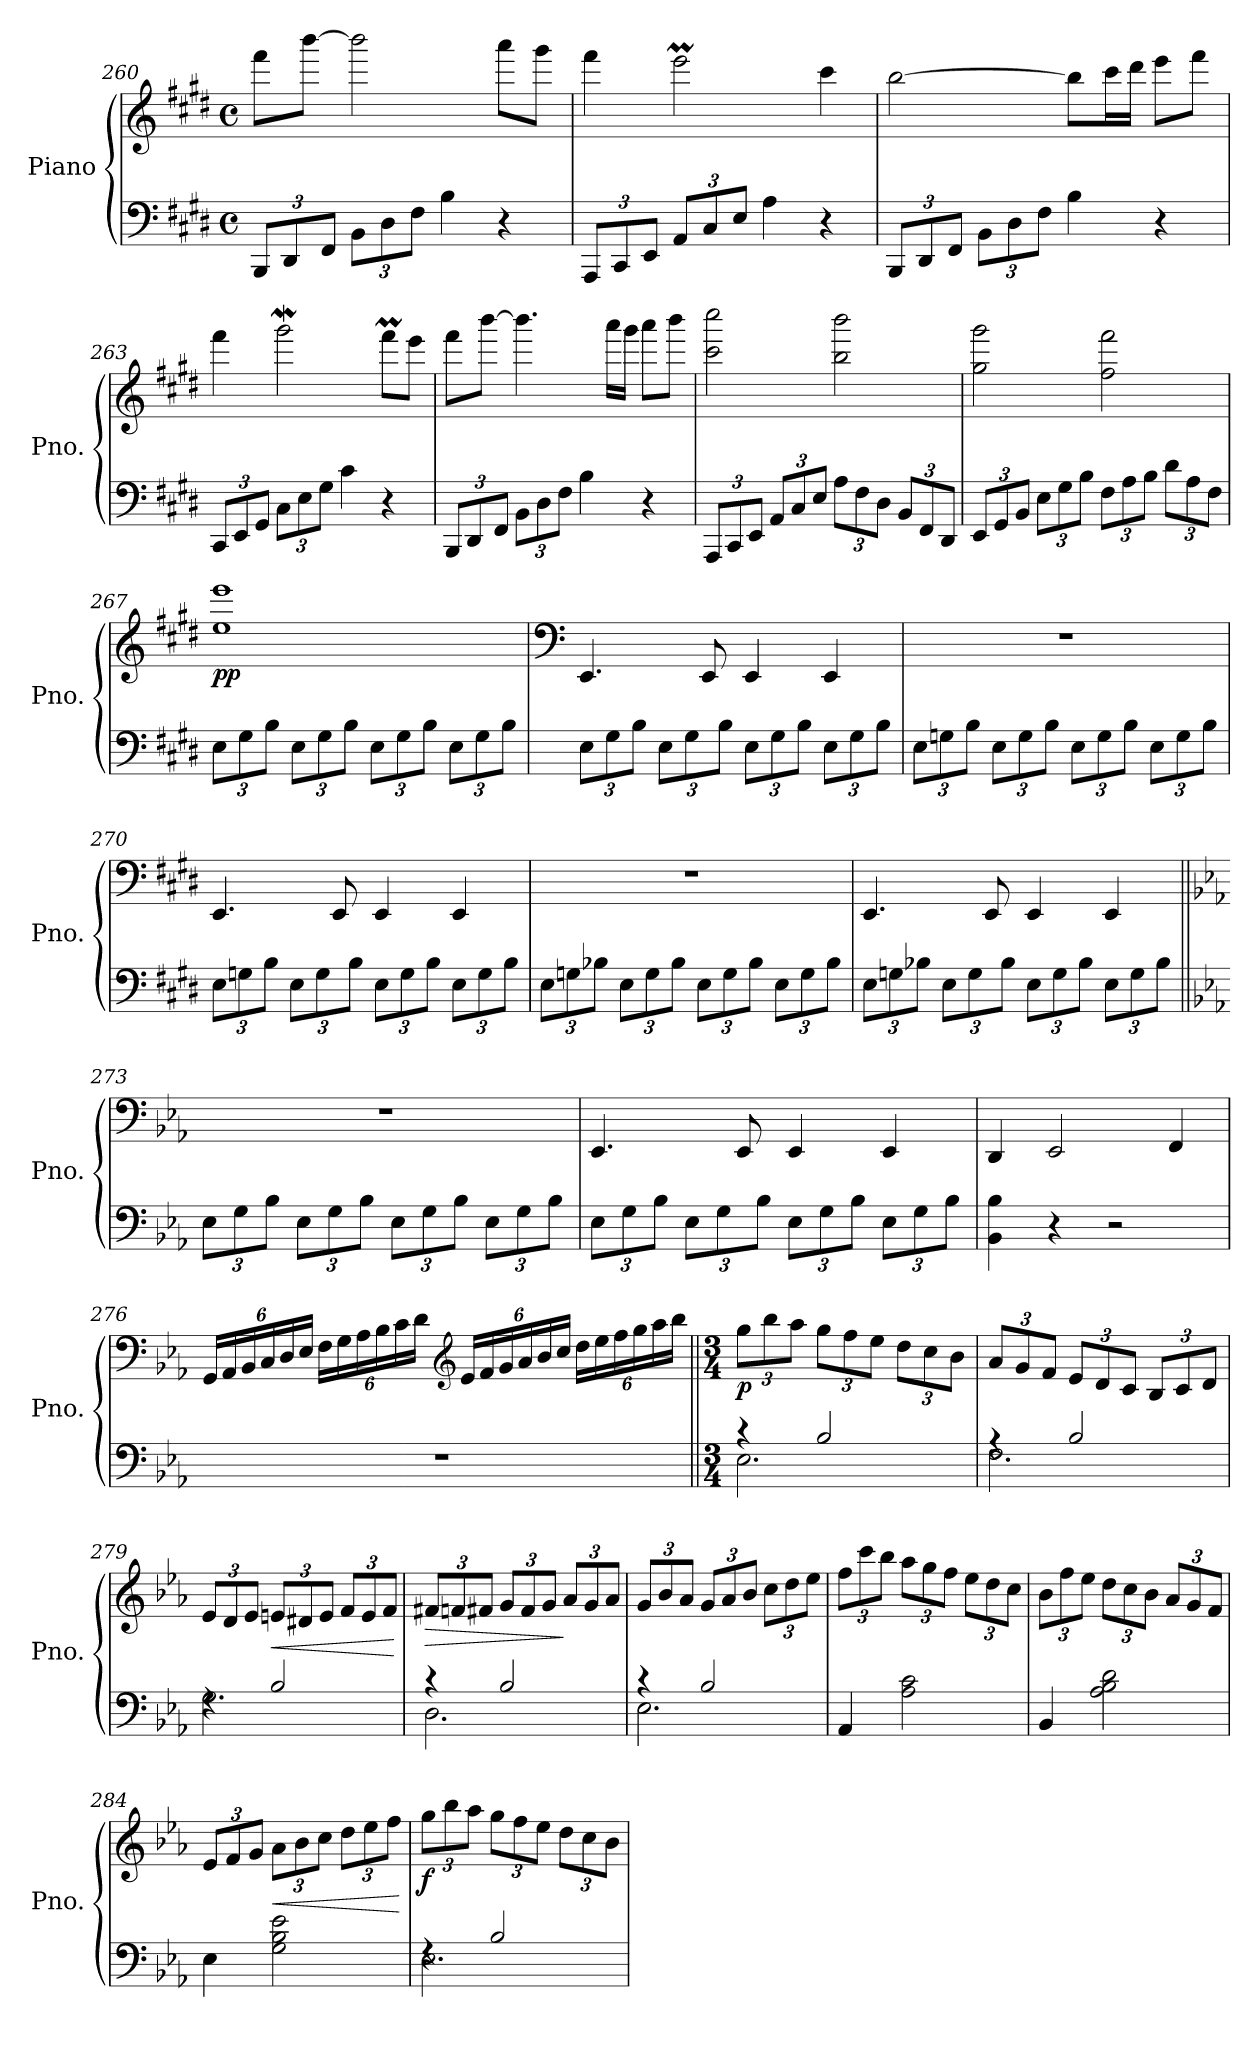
**kern	**kern	**dynam
*part1	*part1	*part1
*staff2	*staff1	*staff1/2
*I"Piano	*	*
*I'Pno.	*	*
*clefF4	*clefG2	*
*k[f#c#g#d#]	*k[f#c#g#d#]	*
*M4/4	*M4/4	*
*met(c)	*met(c)	*
*Xbrackettup	*	*
=260	=260	=260
12BBB/L	8fff#\L	.
12DD#/	.	.
.	[8bbb\J	.
12FF#/J	.	.
12BB\L	2bbb\]	.
12D#\	.	.
12F#\J	.	.
4B\	.	.
4r	8aaa\L	.
.	8ggg#\J	.
!!LO:PB:g=z
=261	=261	=261
12AAA/L	4fff#\	.
12CC#/	.	.
12EE/J	.	.
12AA/L	2eeeM\	.
12C#/	.	.
12E/J	.	.
4A\	.	.
4r	4ccc#\	.
=262	=262	=262
12BBB/L	[2bb\	.
12DD#/	.	.
12FF#/J	.	.
12BB\L	.	.
12D#\	.	.
12F#\J	.	.
4B\	8bb\L]	.
.	16ccc#\L	.
.	16ddd#\JJ	.
4r	8eee\L	.
.	8fff#\J	.
=263	=263	=263
12CC#/L	4fff#\	.
12EE/	.	.
12GG#/J	.	.
12C#\L	2ggg#W\	.
12E\	.	.
12G#\J	.	.
4c#\	.	.
4r	8fff#M\L	.
.	8eee\J	.
=264	=264	=264
12BBB/L	8fff#\L	.
12DD#/	.	.
.	[8bbb\J	.
12FF#/J	.	.
12BB\L	4.bbb\]	.
12D#\	.	.
12F#\J	.	.
4B\	.	.
.	16aaa\LL	.
.	16ggg#\JJ	.
4r	8aaa\L	.
.	8bbb\J	.
!!LO:LB:g=z
=265	=265	=265
12AAA/L	2ccc#\ 2cccc#\	.
12CC#/	.	.
12EE/J	.	.
12AA/L	.	.
12C#/	.	.
12E/J	.	.
12A\L	2bb\ 2bbb\	.
12F#\	.	.
12D#\J	.	.
12BB/L	.	.
12FF#/	.	.
12DD#/J	.	.
=266	=266	=266
12EE/L	2gg#\ 2ggg#\	.
12GG#/	.	.
12BB/J	.	.
12E\L	.	.
12G#\	.	.
12B\J	.	.
12F#\L	2ff#\ 2fff#\	.
12A\	.	.
12B\J	.	.
12d#\L	.	.
12A\	.	.
12F#\J	.	.
=267	=267	=267
!	!	!LO:DY:b
12E\L	1ee 1eee	pp
12G#\	.	.
12B\J	.	.
12E\L	.	.
12G#\	.	.
12B\J	.	.
12E\L	.	.
12G#\	.	.
12B\J	.	.
12E\L	.	.
12G#\	.	.
12B\J	.	.
=268	=268	=268
*	*clefF4	*
12E\L	4.EE/	.
12G#\	.	.
12B\J	.	.
12E\L	.	.
12G#\	.	.
.	8EE/	.
12B\J	.	.
12E\L	4EE/	.
12G#\	.	.
12B\J	.	.
12E\L	4EE/	.
12G#\	.	.
12B\J	.	.
!!LO:LB:g=z
=269	=269	=269
12E\L	1r	.
12Gn\	.	.
12B\J	.	.
12E\L	.	.
12G\	.	.
12B\J	.	.
12E\L	.	.
12G\	.	.
12B\J	.	.
12E\L	.	.
12G\	.	.
12B\J	.	.
=270	=270	=270
12E\L	4.EE/	.
12Gn\	.	.
12B\J	.	.
12E\L	.	.
12G\	.	.
.	8EE/	.
12B\J	.	.
12E\L	4EE/	.
12G\	.	.
12B\J	.	.
12E\L	4EE/	.
12G\	.	.
12B\J	.	.
=271	=271	=271
12E\L	1r	.
12Gn\	.	.
12B-X\J	.	.
12E\L	.	.
12G\	.	.
12B-\J	.	.
12E\L	.	.
12G\	.	.
12B-\J	.	.
12E\L	.	.
12G\	.	.
12B-\J	.	.
!!LO:LB:g=z
=272	=272	=272
12E\L	4.EE/	.
12Gn\	.	.
12B-X\J	.	.
12E\L	.	.
12G\	.	.
.	8EE/	.
12B-\J	.	.
12E\L	4EE/	.
12G\	.	.
12B-\J	.	.
12E\L	4EE/	.
12G\	.	.
12B-\J	.	.
=273||	=273||	=273||
*k[b-e-a-]	*k[b-e-a-]	*
12E-\L	1r	.
12G\	.	.
12B-\J	.	.
12E-\L	.	.
12G\	.	.
12B-\J	.	.
12E-\L	.	.
12G\	.	.
12B-\J	.	.
12E-\L	.	.
12G\	.	.
12B-\J	.	.
=274	=274	=274
12E-\L	4.EE-/	.
12G\	.	.
12B-\J	.	.
12E-\L	.	.
12G\	.	.
.	8EE-/	.
12B-\J	.	.
12E-\L	4EE-/	.
12G\	.	.
12B-\J	.	.
12E-\L	4EE-/	.
12G\	.	.
12B-\J	.	.
=275	=275	=275
4BB-\ 4B-\	4DD/	.
4r	2EE-/	.
2r	.	.
.	4FF/	.
!!LO:LB:g=z
=276	=276	=276
*	*Xbrackettup	*
1r	24GG/LL	.
.	24AA-/	.
.	24BB-/	.
.	24C/	.
.	24D/	.
.	24E-/JJ	.
.	24F\LL	.
.	24G\	.
.	24A-\	.
.	24B-\	.
.	24c\	.
.	24d\JJ	.
*	*clefG2	*
.	24e-/LL	.
.	24f/	.
.	24g/	.
.	24a-/	.
.	24b-/	.
.	24cc/JJ	.
.	24dd\LL	.
.	24ee-\	.
.	24ff\	.
.	24gg\	.
.	24aa-\	.
.	24bb-\JJ	.
=277||	=277||	=277||
*M3/4	*M3/4	*
*	*MM180	*
*^	*	*
!	!	!	!LO:DY:b
4r	2.E-\	12gg\L	p
.	.	12bb-\	.
.	.	12aa-\J	.
2B-/	.	12gg\L	.
.	.	12ff\	.
.	.	12ee-\J	.
.	.	12dd\L	.
.	.	12cc\	.
.	.	12b-\J	.
=278	=278	=278	=278
4rA	2.F\	12a-/L	.
.	.	12g/	.
.	.	12f/J	.
2B-/	.	12e-/L	.
.	.	12d/	.
.	.	12c/J	.
.	.	12B-/L	.
.	.	12c/	.
.	.	12d/J	.
!!LO:PB:g=z
=279	=279	=279	=279
4rF	2.G\	12e-/L	.
.	.	12d/	.
.	.	12e-/J	.
!	!	!	!LO:HP:b
2B-/	.	12en/L	<
.	.	12d#X/	.
.	.	12e/J	.
.	.	12f/L	.
.	.	12e/	.
.	.	12f/J	.
*v	*v	*	*
.	.	[
=280	=280	=280
*^	*	*
!	!	!	!LO:HP:b
4r	2.D\	12f#X/L	>
.	.	12fn/	.
.	.	12f#X/J	.
2B-/	.	12g/L	.
.	.	12f#/	.
.	.	12g/J	.
.	.	12a-/L	]
.	.	12g/	.
.	.	12a-/J	.
=281	=281	=281	=281
4r	2.E-\	12g/L	.
.	.	12b-/	.
.	.	12a-/J	.
2B-/	.	12g/L	.
.	.	12a-/	.
.	.	12b-/J	.
.	.	12cc\L	.
.	.	12dd\	.
.	.	12ee-\J	.
*v	*v	*	*
=282	=282	=282
4AA-/	12ff\L	.
.	12ccc\	.
.	12bb-\J	.
2A-\ 2c\	12aa-\L	.
.	12gg\	.
.	12ff\J	.
.	12ee-\L	.
.	12dd\	.
.	12cc\J	.
=283	=283	=283
4BB-/	12b-\L	.
.	12ff\	.
.	12ee-\J	.
2A-\ 2B-\ 2d\	12dd\L	.
.	12cc\	.
.	12b-\J	.
.	12a-/L	.
.	12g/	.
.	12f/J	.
!!LO:LB:g=z
=284	=284	=284
4E-\	12e-/L	.
.	12f/	.
.	12g/J	.
!	!	!LO:HP:b
2G\ 2B-\ 2e-\	12a-\L	<
.	12b-\	.
.	12cc\J	.
.	12dd\L	.
.	12ee-\	.
.	12ff\J	.
.	.	[
=285	=285	=285
*^	*	*
!	!	!	!LO:DY:b
4rF	2.E-\	12gg\L	f
.	.	12bb-\	.
.	.	12aa-\J	.
2B-/	.	12gg\L	.
.	.	12ff\	.
.	.	12ee-\J	.
.	.	12dd\L	.
.	.	12cc\	.
.	.	12b-\J	.
*v	*v	*	*
=	=	=
*-	*-	*-
